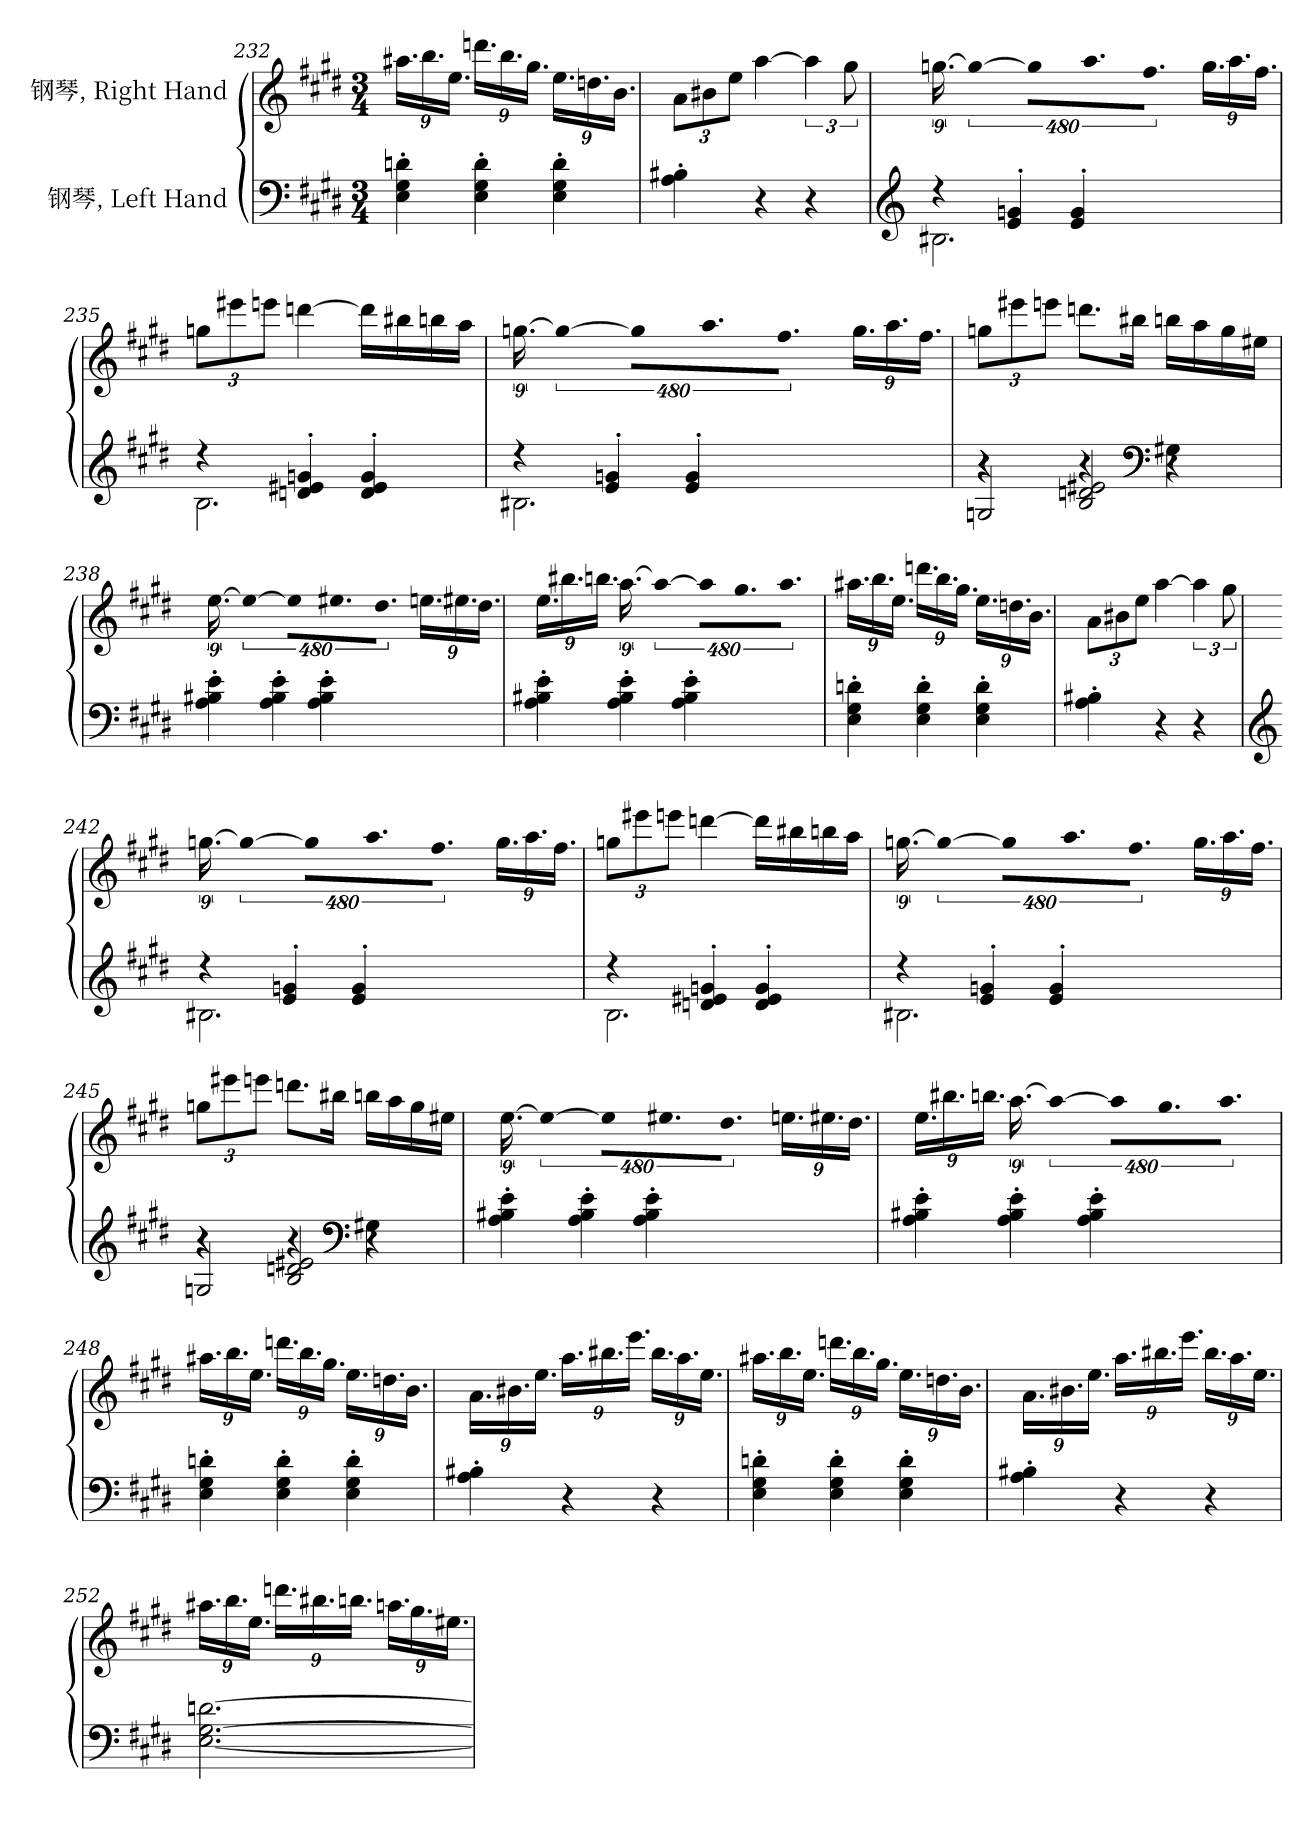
**kern	**kern
*part2	*part1
*staff2	*staff1
*I"钢琴, Left Hand	*I"钢琴, Right Hand
*clefF4	*clefG2
*k[f#c#g#d#]	*k[f#c#g#d#]
*M3/4	*M3/4
*	*Xbrackettup
=232	=232
4E\' 4G#\' 4dn\'	18.aa#X\LL
.	18.bb\
.	18.ee\JJ
4E\' 4G#\' 4d\'	18.dddn\LL
.	18.bb\
.	18.gg#\JJ
4E\' 4G#\' 4d\'	18.ee\LL
.	18.ddn\
.	18.b\JJ
=233	=233
4A\' 4B#X\'	12a\L
.	12b#X\
.	12ee\J
4r	[4aa\
*	*brackettup
4r	6aa\]
.	12gg#\
!!LO:LB:g=z
=234	=234
*clefG2	*
*^	*
4r	2.B#X\	[18.ggn\
!	!	!LO:N:vis=4
.	.	1920%427gg\_
4e/' 4gn/'	.	.
!	!	!LO:N:vis=32
.	.	1920%53gg\KLL]
.	.	18.aa\
.	.	18.ff#\JJ
4e/' 4g/'	.	18.gg\LL
.	.	18.aa\
.	.	18.ff#\JJ
=235	=235	=235
*	*	*Xbrackettup
4r	2.B\	12ggn\L
.	.	12eee#X\
.	.	12eeen\J
4dn/' 4e#X/' 4gn/'	.	[4dddn\
4d/' 4e#/' 4g/'	.	16ddd\LL]
.	.	16bb#X\
.	.	16bbn\
.	.	16aa\JJ
=236	=236	=236
*	*	*brackettup
4r	2.B#X\	[18.ggn\
!	!	!LO:N:vis=4
.	.	1920%427gg\_
4e/' 4gn/'	.	.
!	!	!LO:N:vis=32
.	.	1920%53gg\KLL]
.	.	18.aa\
.	.	18.ff#\JJ
4e/' 4g/'	.	18.gg\LL
.	.	18.aa\
.	.	18.ff#\JJ
!!LO:PB:g=z
=237	=237	=237
*	*^	*
*	*	*	*Xbrackettup
4r	4r	2Gn/	12ggn\L
.	.	.	12eee#X\
.	.	.	12eeen\J
2B/ 2dn/ 2e#X/	4r	.	8.dddn\L
.	.	.	16bb#X\Jk
*clefF4	*	*	*
.	4G#X\	4r	16bbn\LL
.	.	.	16aa\
.	.	.	16gg\
.	.	.	16ee#X\JJ
*v	*v	*v	*
=238	=238
*	*brackettup
4A\' 4B#X\' 4e\'	[18.ee\
!	!LO:N:vis=4
.	1920%427ee\_
4A\' 4B#\' 4e\'	.
!	!LO:N:vis=32
.	1920%53ee\KLL]
.	18.ee#X\
.	18.dd#\JJ
4A\' 4B#\' 4e\'	18.een\LL
.	18.ee#X\
.	18.dd#\JJ
!!LO:LB:g=z
=239	=239
4A\' 4B#X\' 4e\'	18.ee\LL
.	18.bb#X\
.	18.bbn\JJ
4A\' 4B#\' 4e\'	[18.aa\
!	!LO:N:vis=4
.	1920%427aa\_
4A\' 4B#\' 4e\'	.
!	!LO:N:vis=32
.	1920%53aa\KLL]
.	18.gg#\
.	18.aa\JJ
=240	=240
*	*Xbrackettup
4E\' 4G#\' 4dn\'	18.aa#X\LL
.	18.bb\
.	18.ee\JJ
4E\' 4G#\' 4d\'	18.dddn\LL
.	18.bb\
.	18.gg#\JJ
4E\' 4G#\' 4d\'	18.ee\LL
.	18.ddn\
.	18.b\JJ
=241	=241
4A\' 4B#X\'	12a\L
.	12b#X\
.	12ee\J
4r	[4aa\
*	*brackettup
4r	6aa\]
.	12gg#\
!!LO:LB:g=z
=242	=242
*clefG2	*
*^	*
4r	2.B#X\	[18.ggn\
!	!	!LO:N:vis=4
.	.	1920%427gg\_
4e/' 4gn/'	.	.
!	!	!LO:N:vis=32
.	.	1920%53gg\KLL]
.	.	18.aa\
.	.	18.ff#\JJ
4e/' 4g/'	.	18.gg\LL
.	.	18.aa\
.	.	18.ff#\JJ
=243	=243	=243
*	*	*Xbrackettup
4r	2.B\	12ggn\L
.	.	12eee#X\
.	.	12eeen\J
4dn/' 4e#X/' 4gn/'	.	[4dddn\
4d/' 4e#/' 4g/'	.	16ddd\LL]
.	.	16bb#X\
.	.	16bbn\
.	.	16aa\JJ
=244	=244	=244
*	*	*brackettup
4r	2.B#X\	[18.ggn\
!	!	!LO:N:vis=4
.	.	1920%427gg\_
4e/' 4gn/'	.	.
!	!	!LO:N:vis=32
.	.	1920%53gg\KLL]
.	.	18.aa\
.	.	18.ff#\JJ
4e/' 4g/'	.	18.gg\LL
.	.	18.aa\
.	.	18.ff#\JJ
!!LO:LB:g=z
=245	=245	=245
*	*^	*
*	*	*	*Xbrackettup
4r	4r	2Gn/	12ggn\L
.	.	.	12eee#X\
.	.	.	12eeen\J
2B/ 2dn/ 2e#X/	4r	.	8.dddn\L
.	.	.	16bb#X\Jk
*clefF4	*	*	*
.	4G#X\	4r	16bbn\LL
.	.	.	16aa\
.	.	.	16gg\
.	.	.	16ee#X\JJ
*v	*v	*v	*
=246	=246
*	*brackettup
4A\' 4B#X\' 4e\'	[18.ee\
!	!LO:N:vis=4
.	1920%427ee\_
4A\' 4B#\' 4e\'	.
!	!LO:N:vis=32
.	1920%53ee\KLL]
.	18.ee#X\
.	18.dd#\JJ
4A\' 4B#\' 4e\'	18.een\LL
.	18.ee#X\
.	18.dd#\JJ
!!LO:LB:g=z
=247	=247
4A\' 4B#X\' 4e\'	18.ee\LL
.	18.bb#X\
.	18.bbn\JJ
4A\' 4B#\' 4e\'	[18.aa\
!	!LO:N:vis=4
.	1920%427aa\_
4A\' 4B#\' 4e\'	.
!	!LO:N:vis=32
.	1920%53aa\KLL]
.	18.gg#\
.	18.aa\JJ
=248	=248
*	*Xbrackettup
4E\' 4G#\' 4dn\'	18.aa#X\LL
.	18.bb\
.	18.ee\JJ
4E\' 4G#\' 4d\'	18.dddn\LL
.	18.bb\
.	18.gg#\JJ
4E\' 4G#\' 4d\'	18.ee\LL
.	18.ddn\
.	18.b\JJ
!!LO:LB:g=z
=249	=249
*	*MM118
4A\' 4B#X\'	18.a\LL
.	18.b#X\
.	18.ee\JJ
4r	18.aa\LL
.	18.bb#X\
.	18.eee\JJ
4r	18.bb#\LL
.	18.aa\
.	18.ee\JJ
=250	=250
4E\' 4G#\' 4dn\'	18.aa#X\LL
.	18.bb\
.	18.ee\JJ
4E\' 4G#\' 4d\'	18.dddn\LL
.	18.bb\
.	18.gg#\JJ
4E\' 4G#\' 4d\'	18.ee\LL
.	18.ddn\
.	18.b\JJ
!!LO:PB:g=z
=251	=251
4A\' 4B#X\'	18.a\LL
.	18.b#X\
.	18.ee\JJ
4r	18.aa\LL
.	18.bb#X\
.	18.eee\JJ
4r	18.bb#\LL
.	18.aa\
.	18.ee\JJ
=252	=252
[2.E\ [2.G#\ [2.dn\	18.aa#X\LL
.	18.bb\
.	18.ee\JJ
*	*MM188
.	18.dddn\LL
.	18.bb#X\
.	18.bbn\JJ
.	18.aan\LL
.	18.gg#\
.	18.ee#X\JJ
=	=
*-	*-
